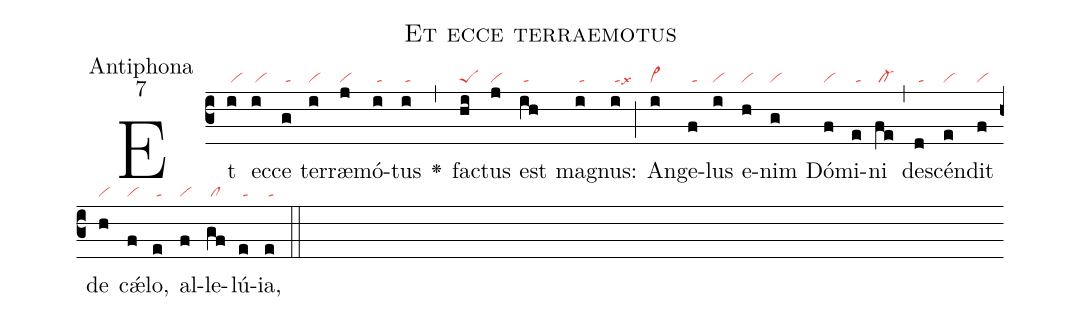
name:Et ecce terraemotus;
office-part:Antiphona;
mode:7;
nabc-lines:1;
%%
(c3) Et(i|/vi) ec(i|/vi)ce(g|/ta) ter(i|vi)ræ(j|vi)mó(i|/ta)tus(i|/ta) <v>\greheightstar</v>(,)
fa(hi|peS)ctus(j|vi) est(ih|/ta) ma(i|/ta)gnus:(i|/talsx6) (;)
An(i|vi>)ge(f|/ta)lus(i|vi) e(h|vi)nim(g|vi) Dó(f|vi)mi(e|/ta)ni(fe|/cl-) (,)
de(d|/ta)scén(e|vi)dit(f|vi) de(h|vi) c<sp>'ae</sp>(f|vi)lo,(e|/ta) al(f|vi)le(gf|/cl)lú(e|/ta)ia,(e|/ta) (::)
